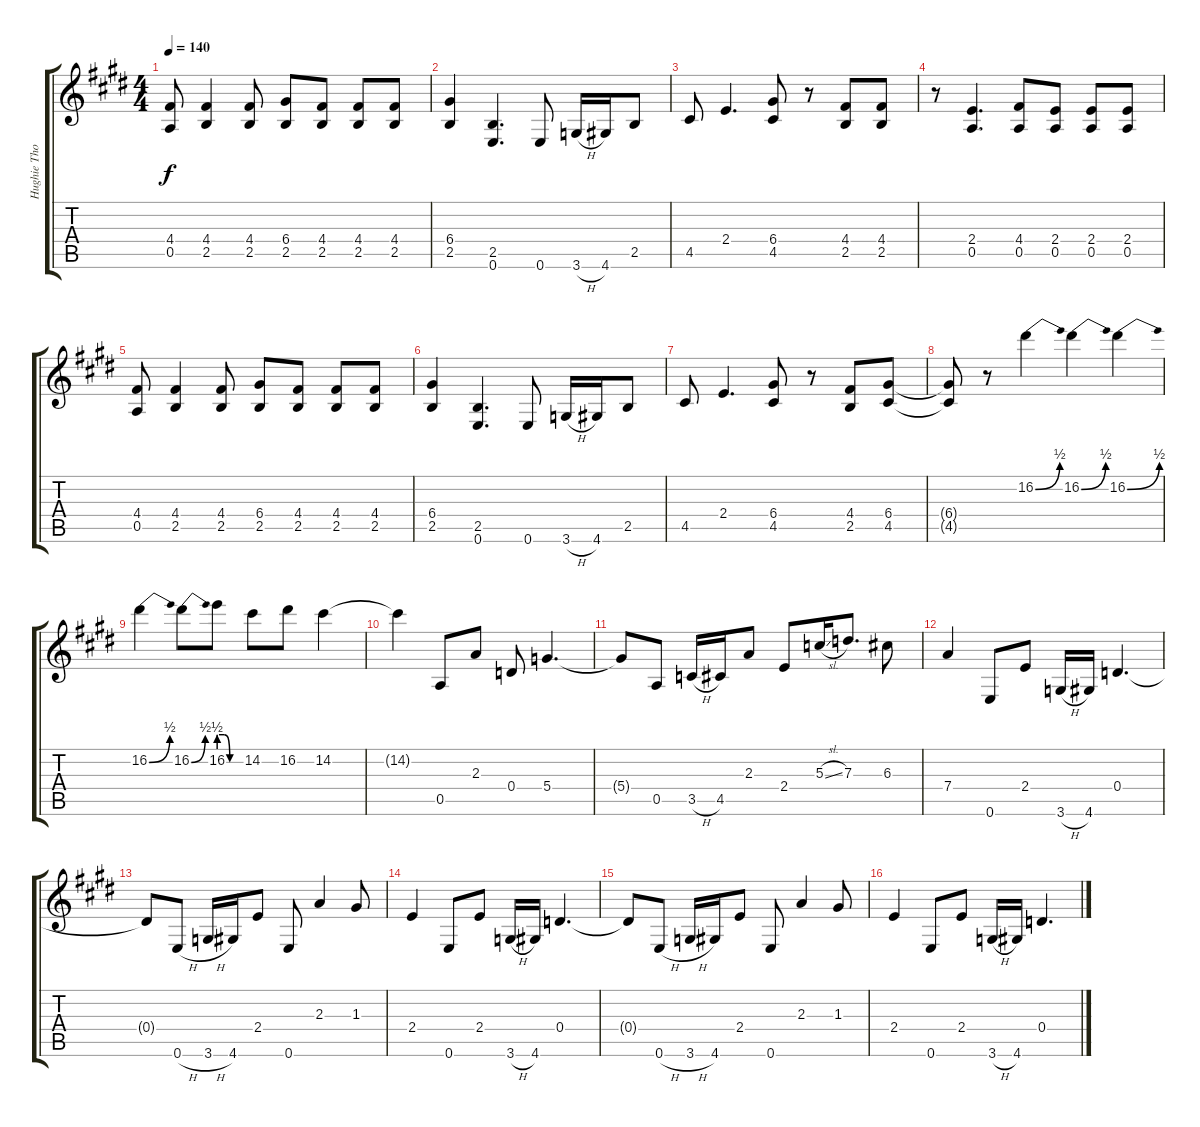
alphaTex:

\track ("Hughie Thomasson Guitar" "Hughie Tho") {instrument electricguitarclean}
\staff {score tabs}
\tuning (E4 B3 G3 D3 A2 E2) {hide}
\ts (4 4)
\tempo 140
\clef g2
\ks e
(4.4 0.5).8{dy f} (4.4 2.5).4 (4.4 2.5).8 (6.4 2.5).8 (4.4 2.5).8 (4.4 2.5).8 (4.4 2.5).8 |
(6.4 2.5).4 (2.5 0.6).4{d} 0.6.8 3.6{h}.16 4.6.16 2.5.8 |
4.5.8 2.4.4{d} (6.4 4.5).8 r.8 (4.4 2.5).8 (4.4 2.5).8 |
r.8 (2.4 0.5).4{d} (4.4 0.5).8 (2.4 0.5).8 (2.4 0.5).8 (2.4 0.5).8 |
(4.4 0.5).8 (4.4 2.5).4 (4.4 2.5).8 (6.4 2.5).8 (4.4 2.5).8 (4.4 2.5).8 (4.4 2.5).8 |
(6.4 2.5).4 (2.5 0.6).4{d} 0.6.8 3.6{h}.16 4.6.16 2.5.8 |
4.5.8 2.4.4{d} (6.4 4.5).8 r.8 (4.4 2.5).8 (6.4 4.5).8 |
(6.4{t} 4.5{t}).8 r.8 16.2{be (bend 0 0 60 2)}.4 16.2{be (bend 0 0 60 2)}.4 16.2{be (bend 0 0 60 2)}.4 |
16.2{be (bend 0 0 60 2)}.4 16.2{be (bend 0 0 60 2)}.8 16.2{be (custom 0 2 15 2 30 0 60 0)}.8 14.2.8 16.2.8 14.2.4 |
14.2{t}.4 0.5.8 2.3.8 0.4.8 5.4.4{d} |
5.4{t}.8 0.5.8 3.5{h}.16 4.5.16 2.3.8 2.4.8 5.3{sl}.16 7.3.8{d} 6.3.8 |
7.4.4 0.6.8 2.4.8 3.6{h}.16 4.6.16 0.4.4{d} |
0.4{t}.8 0.6{h}.8 3.6{h}.16 4.6.16 2.4.8 0.6.8 2.3.4 1.3.8 |
2.4.4 0.6.8 2.4.8 3.6{h}.16 4.6.16 0.4.4{d} |
0.4{t}.8 0.6{h}.8 3.6{h}.16 4.6.16 2.4.8 0.6.8 2.3.4 1.3.8 |
2.4.4 0.6.8 2.4.8 3.6{h}.16 4.6.16 0.4.4{d}
